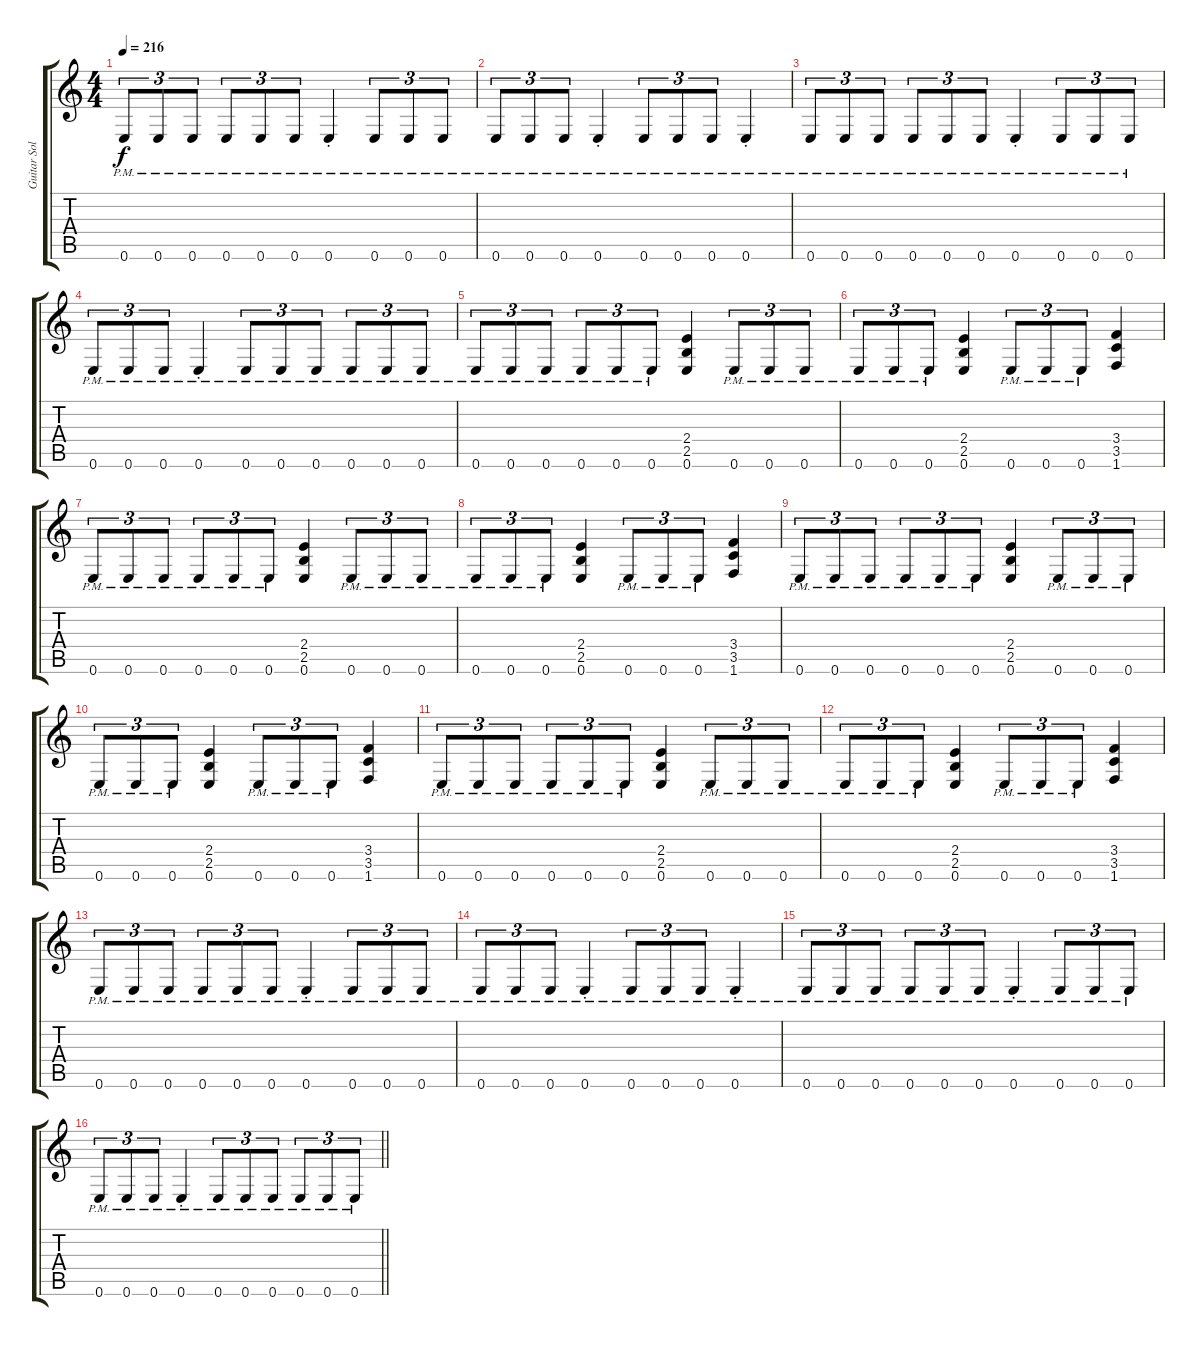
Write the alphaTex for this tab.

\track ("Guitar Solo" "Guitar Sol") {instrument electricguitarclean}
\staff {score tabs}
\tuning (E4 B3 G3 D3 A2 E2) {hide}
\ts (4 4)
\tempo 216
\clef g2
\ks c
0.6{pm}.8{tu (3 2) dy f} 0.6{pm}.8{tu (3 2)} 0.6{pm}.8{tu (3 2)} 0.6{pm}.8{tu (3 2)} 0.6{pm}.8{tu (3 2)} 0.6{pm}.8{tu (3 2)} 0.6{pm st}.4 0.6{pm}.8{tu (3 2)} 0.6{pm}.8{tu (3 2)} 0.6{pm}.8{tu (3 2)} |
0.6{pm}.8{tu (3 2)} 0.6{pm}.8{tu (3 2)} 0.6{pm}.8{tu (3 2)} 0.6{pm st}.4 0.6{pm}.8{tu (3 2)} 0.6{pm}.8{tu (3 2)} 0.6{pm}.8{tu (3 2)} 0.6{pm st}.4 |
0.6{pm}.8{tu (3 2)} 0.6{pm}.8{tu (3 2)} 0.6{pm}.8{tu (3 2)} 0.6{pm}.8{tu (3 2)} 0.6{pm}.8{tu (3 2)} 0.6{pm}.8{tu (3 2)} 0.6{pm st}.4 0.6{pm}.8{tu (3 2)} 0.6{pm}.8{tu (3 2)} 0.6{pm}.8{tu (3 2)} |
0.6{pm}.8{tu (3 2)} 0.6{pm}.8{tu (3 2)} 0.6{pm}.8{tu (3 2)} 0.6{pm st}.4 0.6{pm}.8{tu (3 2)} 0.6{pm}.8{tu (3 2)} 0.6{pm}.8{tu (3 2)} 0.6{pm}.8{tu (3 2)} 0.6{pm}.8{tu (3 2)} 0.6{pm}.8{tu (3 2)} |
0.6{pm}.8{tu (3 2)} 0.6{pm}.8{tu (3 2)} 0.6{pm}.8{tu (3 2)} 0.6{pm}.8{tu (3 2)} 0.6{pm}.8{tu (3 2)} 0.6{pm}.8{tu (3 2)} (2.4 2.5 0.6).4 0.6{pm}.8{tu (3 2)} 0.6{pm}.8{tu (3 2)} 0.6{pm}.8{tu (3 2)} |
0.6{pm}.8{tu (3 2)} 0.6{pm}.8{tu (3 2)} 0.6{pm}.8{tu (3 2)} (2.4 2.5 0.6).4 0.6{pm}.8{tu (3 2)} 0.6{pm}.8{tu (3 2)} 0.6{pm}.8{tu (3 2)} (3.4 3.5 1.6).4 |
0.6{pm}.8{tu (3 2)} 0.6{pm}.8{tu (3 2)} 0.6{pm}.8{tu (3 2)} 0.6{pm}.8{tu (3 2)} 0.6{pm}.8{tu (3 2)} 0.6{pm}.8{tu (3 2)} (2.4 2.5 0.6).4 0.6{pm}.8{tu (3 2)} 0.6{pm}.8{tu (3 2)} 0.6{pm}.8{tu (3 2)} |
0.6{pm}.8{tu (3 2)} 0.6{pm}.8{tu (3 2)} 0.6{pm}.8{tu (3 2)} (2.4 2.5 0.6).4 0.6{pm}.8{tu (3 2)} 0.6{pm}.8{tu (3 2)} 0.6{pm}.8{tu (3 2)} (3.4 3.5 1.6).4 |
0.6{pm}.8{tu (3 2)} 0.6{pm}.8{tu (3 2)} 0.6{pm}.8{tu (3 2)} 0.6{pm}.8{tu (3 2)} 0.6{pm}.8{tu (3 2)} 0.6{pm}.8{tu (3 2)} (2.4 2.5 0.6).4 0.6{pm}.8{tu (3 2)} 0.6{pm}.8{tu (3 2)} 0.6{pm}.8{tu (3 2)} |
0.6{pm}.8{tu (3 2)} 0.6{pm}.8{tu (3 2)} 0.6{pm}.8{tu (3 2)} (2.4 2.5 0.6).4 0.6{pm}.8{tu (3 2)} 0.6{pm}.8{tu (3 2)} 0.6{pm}.8{tu (3 2)} (3.4 3.5 1.6).4 |
0.6{pm}.8{tu (3 2)} 0.6{pm}.8{tu (3 2)} 0.6{pm}.8{tu (3 2)} 0.6{pm}.8{tu (3 2)} 0.6{pm}.8{tu (3 2)} 0.6{pm}.8{tu (3 2)} (2.4 2.5 0.6).4 0.6{pm}.8{tu (3 2)} 0.6{pm}.8{tu (3 2)} 0.6{pm}.8{tu (3 2)} |
0.6{pm}.8{tu (3 2)} 0.6{pm}.8{tu (3 2)} 0.6{pm}.8{tu (3 2)} (2.4 2.5 0.6).4 0.6{pm}.8{tu (3 2)} 0.6{pm}.8{tu (3 2)} 0.6{pm}.8{tu (3 2)} (3.4 3.5 1.6).4 |
0.6{pm}.8{tu (3 2)} 0.6{pm}.8{tu (3 2)} 0.6{pm}.8{tu (3 2)} 0.6{pm}.8{tu (3 2)} 0.6{pm}.8{tu (3 2)} 0.6{pm}.8{tu (3 2)} 0.6{pm st}.4 0.6{pm}.8{tu (3 2)} 0.6{pm}.8{tu (3 2)} 0.6{pm}.8{tu (3 2)} |
0.6{pm}.8{tu (3 2)} 0.6{pm}.8{tu (3 2)} 0.6{pm}.8{tu (3 2)} 0.6{pm st}.4 0.6{pm}.8{tu (3 2)} 0.6{pm}.8{tu (3 2)} 0.6{pm}.8{tu (3 2)} 0.6{pm st}.4 |
0.6{pm}.8{tu (3 2)} 0.6{pm}.8{tu (3 2)} 0.6{pm}.8{tu (3 2)} 0.6{pm}.8{tu (3 2)} 0.6{pm}.8{tu (3 2)} 0.6{pm}.8{tu (3 2)} 0.6{pm st}.4 0.6{pm}.8{tu (3 2)} 0.6{pm}.8{tu (3 2)} 0.6{pm}.8{tu (3 2)} |
\barLineRight lightlight
0.6{pm}.8{tu (3 2)} 0.6{pm}.8{tu (3 2)} 0.6{pm}.8{tu (3 2)} 0.6{pm st}.4 0.6{pm}.8{tu (3 2)} 0.6{pm}.8{tu (3 2)} 0.6{pm}.8{tu (3 2)} 0.6{pm}.8{tu (3 2)} 0.6{pm}.8{tu (3 2)} 0.6{pm}.8{tu (3 2)}
